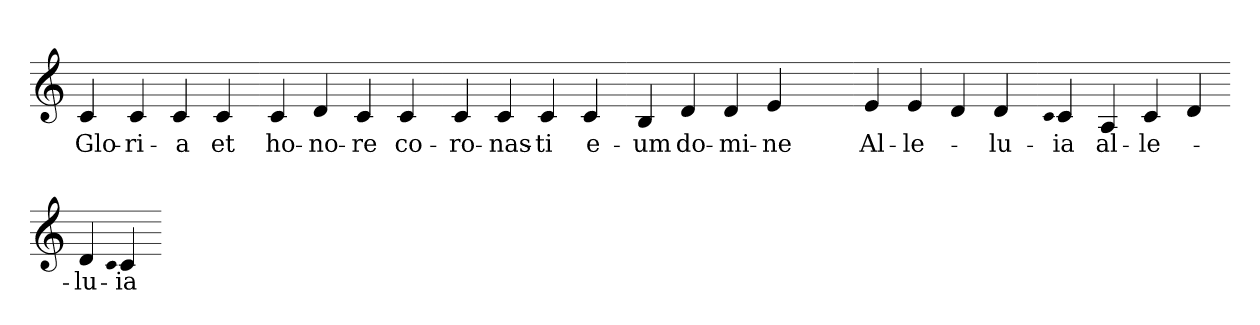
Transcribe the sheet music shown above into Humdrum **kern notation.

**kern	**text
*part1	*part1
*staff1	*staff1
*clefG2	*
=	=
4c	Glo-
4c	ri-
4c	a
4c	et
=-	=-
4c	ho-
4d	no-
4c	re
4c	co-
=-	=-
4c	ro-
4c	nas-
4c	ti
4c	e-
=-	=-
4B	um
4d	do-
4d	mi-
4e	ne
4ryy	.
=-	=-
4e	Al-
4e	le-
4d	.
4d	lu-
=-	=-
qc	.
4c	ia
4A	al-
4c	le-
4d	.
=-	=-
4d	lu-
qc	.
4c	ia
=-	=-
*-	*-
